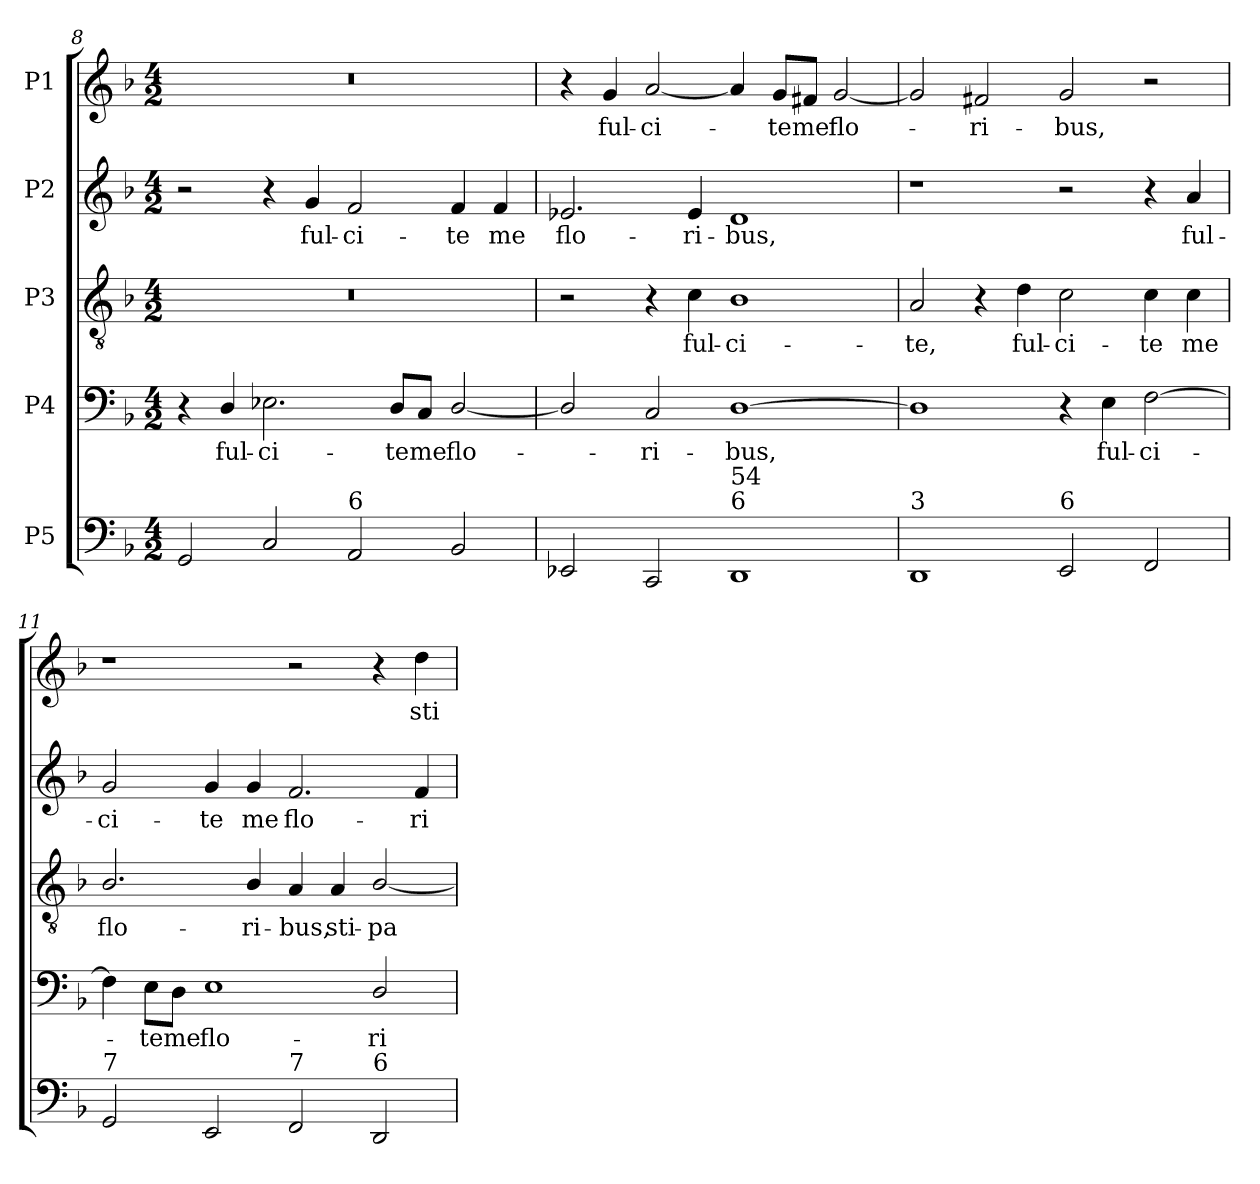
**kern	**kern	**text	**kern	**text	**kern	**text	**kern	**text
*part5	*part4	*part4	*part3	*part3	*part2	*part2	*part1	*part1
*staff5	*staff4	*staff4	*staff3	*staff3	*staff2	*staff2	*staff1	*staff1
*I"P5	*I"P4	*	*I"P3	*	*I"P2	*	*I"P1	*
!!LO:LB:g=z
*clefF4	*clefF4	*	*clefGv2	*	*clefG2	*	*clefG2	*
*	*	*	*ITrd7c12	*	*	*	*	*
*k[b-]	*k[b-]	*	*k[b-]	*	*k[b-]	*	*k[b-]	*
*F:	*F:	*	*F:	*	*F:	*	*F:	*
*M4/2	*M4/2	*	*M4/2	*	*M4/2	*	*M4/2	*
=8	=8	=8	=8	=8	=8	=8	=8	=8
!	!	!	!LO:N:vis=1	!	!	!	!LO:N:vis=1	!
2GGi/	4r	.	0r	.	2r	.	0r	.
!	!	!LO:LY:b:color=#000000	!	!	!	!	!	!
.	4Di/	ful-	.	.	.	.	.	.
!	!	!LO:LY:b:color=#000000	!	!	!	!	!	!
2Ci/	2.E-Xi\	-ci-	.	.	4r	.	.	.
!	!	!	!	!	!	!LO:LY:b:color=#000000	!	!
.	.	.	.	.	4gi/	ful-	.	.
!LO:TX:a:t=6	!	!	!	!	!	!	!	!
!	!	!	!	!	!	!LO:LY:b:color=#000000	!	!
2AAi/	.	.	.	.	2fi/	-ci-	.	.
!	!	!LO:LY:b:color=#000000	!	!	!	!	!	!
.	8Di/L	-te	.	.	.	.	.	.
!	!	!LO:LY:b:color=#000000	!	!	!	!	!	!
.	8Ci/J	me	.	.	.	.	.	.
!	!	!LO:LY:b:color=#000000	!	!	!	!	!	!
!	!	!	!	!	!	!LO:LY:b:color=#000000	!	!
2BB-i/	[2Di/	flo-	.	.	4fi/	-te	.	.
!	!	!	!	!	!	!LO:LY:b:color=#000000	!	!
.	.	.	.	.	4fi/	me	.	.
=9	=9	=9	=9	=9	=9	=9	=9	=9
!	!	!	!	!	!	!LO:LY:b:color=#000000	!	!
2EE-Xi/	2Di/]	.	2r	.	2.e-Xi/	flo-	4r	.
!	!	!	!	!	!	!	!	!LO:LY:b:color=#000000
.	.	.	.	.	.	.	4gi/	ful-
!	!	!LO:LY:b:color=#000000	!	!	!	!	!	!
!	!	!	!	!	!	!	!	!LO:LY:b:color=#000000
2CCi/	2Ci/	-ri-	4r	.	.	.	[2ai/	-ci-
!	!	!	!	!LO:LY:b:color=#000000	!	!	!	!
!	!	!	!	!	!	!LO:LY:b:color=#000000	!	!
.	.	.	4Ci\	ful-	4e-i/	-ri-	.	.
!	!	!LO:LY:b:color=#000000	!	!	!	!	!	!
!	!	!	!	!LO:LY:b:color=#000000	!	!	!	!
!LO:TX:a:t=6	!	!	!	!	!	!	!	!
!LO:TX:t=54	!	!	!	!	!	!	!	!
!	!	!	!	!	!	!LO:LY:b:color=#000000	!	!
1DDi	[1Di	-bus,	1BB-i	-ci-	1di	-bus,	4ai/]	.
!	!	!	!	!	!	!	!	!LO:LY:b:color=#000000
.	.	.	.	.	.	.	8gi/L	-te
!	!	!	!	!	!	!	!	!LO:LY:b:color=#000000
.	.	.	.	.	.	.	8f#Xi/J	me
!	!	!	!	!	!	!	!	!LO:LY:b:color=#000000
.	.	.	.	.	.	.	[2gi/	flo-
!!LO:PB:g=z
=10	=10	=10	=10	=10	=10	=10	=10	=10
!LO:TX:a:t=3	!	!	!	!	!	!	!	!
!	!	!	!	!LO:LY:b:color=#000000	!	!	!	!
1DDi	1Di]	.	2AAi/	-te,	1r	.	2gi/]	.
!	!	!	!	!	!	!	!	!LO:LY:b:color=#000000
.	.	.	4r	.	.	.	2f#Xi/	-ri-
!	!	!	!	!LO:LY:b:color=#000000	!	!	!	!
.	.	.	4Di\	ful-	.	.	.	.
!	!	!	!	!LO:LY:b:color=#000000	!	!	!	!
!LO:TX:a:t=6	!	!	!	!	!	!	!	!
!	!	!	!	!	!	!	!	!LO:LY:b:color=#000000
2EEi/	4r	.	2Ci\	-ci-	2r	.	2gi/	-bus,
!	!	!LO:LY:b:color=#000000	!	!	!	!	!	!
.	4Ei\	ful-	.	.	.	.	.	.
!	!	!LO:LY:b:color=#000000	!	!	!	!	!	!
!	!	!	!	!LO:LY:b:color=#000000	!	!	!	!
2FFi/	[2Fi\	-ci-	4Ci\	-te	4r	.	2r	.
!	!	!	!	!LO:LY:b:color=#000000	!	!	!	!
!	!	!	!	!	!	!LO:LY:b:color=#000000	!	!
.	.	.	4Ci\	me	4ai/	ful-	.	.
=11	=11	=11	=11	=11	=11	=11	=11	=11
!	!	!	!	!LO:LY:b:color=#000000	!	!	!	!
!LO:TX:a:t=7	!	!	!	!	!	!	!	!
!	!	!	!	!	!	!LO:LY:b:color=#000000	!	!
2GGi/	4Fi\]	.	2.BB-i/	flo-	2gi/	-ci-	1r	.
!	!	!LO:LY:b:color=#000000	!	!	!	!	!	!
.	8Ei\L	-te	.	.	.	.	.	.
!	!	!LO:LY:b:color=#000000	!	!	!	!	!	!
.	8Di\J	me	.	.	.	.	.	.
!	!	!LO:LY:b:color=#000000	!	!	!	!	!	!
!	!	!	!	!	!	!LO:LY:b:color=#000000	!	!
2EEi/	1Ei	flo-	.	.	4gi/	-te	.	.
!	!	!	!	!LO:LY:b:color=#000000	!	!	!	!
!	!	!	!	!	!	!LO:LY:b:color=#000000	!	!
.	.	.	4BB-i/	-ri-	4gi/	me	.	.
!	!	!	!	!LO:LY:b:color=#000000	!	!	!	!
!LO:TX:a:t=7	!	!	!	!	!	!	!	!
!	!	!	!	!	!	!LO:LY:b:color=#000000	!	!
2FFi/	.	.	4AAi/	-bus,	2.fi/	flo-	2r	.
!	!	!	!	!LO:LY:b:color=#000000	!	!	!	!
.	.	.	4AAi/	sti-	.	.	.	.
!	!	!LO:LY:b:color=#000000	!	!	!	!	!	!
!LO:TX:a:t=6	!	!	!	!	!	!	!	!
!	!	!	!	!LO:LY:b:color=#000000	!	!	!	!
2DDi/	2Di/	-ri-	[2BB-i/	-pa-	.	.	4r	.
!	!	!	!	!	!	!LO:LY:b:color=#000000	!	!
!	!	!	!	!	!	!	!	!LO:LY:b:color=#000000
.	.	.	.	.	4fi/	-ri-	4ddi\	sti-
=	=	=	=	=	=	=	=	=
*-	*-	*-	*-	*-	*-	*-	*-	*-
